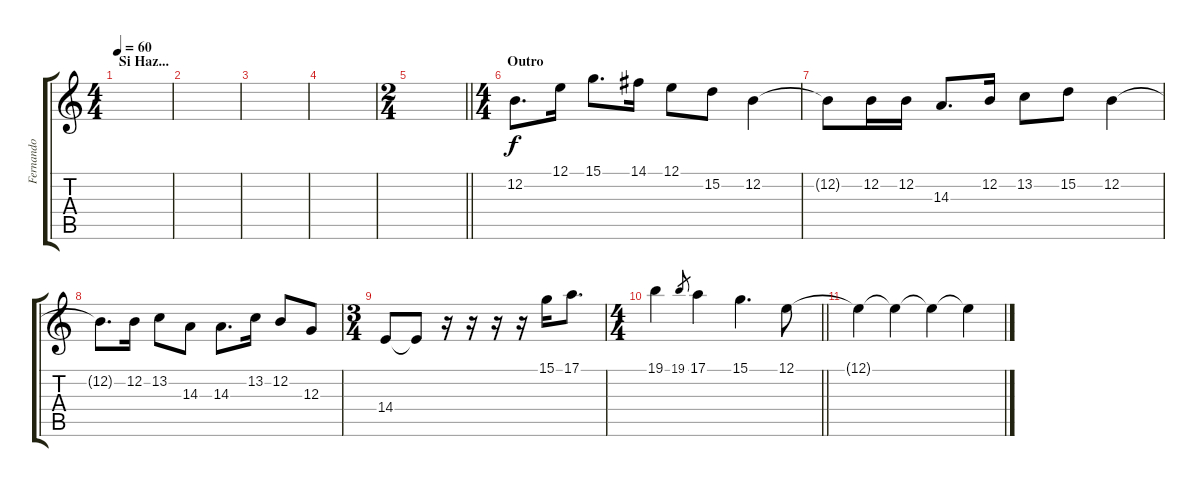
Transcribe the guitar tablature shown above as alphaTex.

\track ("Fernando" "Fernando") {instrument flute}
\staff {score tabs}
\tuning (E4 B3 G3 D3 A2 E2) {hide}
\ts (4 4)
\section ("" "Si Haz...")
\tempo 60
\clef g2
\ks c
|
|
|
|
\ts (2 4)
\barLineRight lightlight
|
\ts (4 4)
\section ("" "Outro")
12.2.8{d} 12.1.16 15.1.8{d} 14.1.16 12.1.8 15.2.8 12.2.4 |
12.2{t}.8 12.2.16 12.2.16 14.3.8{d} 12.2.16 13.2.8 15.2.8 12.2.4 |
12.2{t}.8{d} 12.2.16 13.2.8 14.3.8 14.3.8{d} 13.2.16 12.2.8 12.3.8 |
\ts (3 4)
14.4.8 14.4{t}.8 r.16 r.16 r.16 r.16 15.1.16 17.1.8{d} |
\ts (4 4)
\barLineRight lightlight
19.1.4 19.1.8{gr} 17.1.4 15.1.4{d} 12.1.8 |
12.1{t}.4 12.1{t}.4 12.1{t}.4 12.1{t}.4
